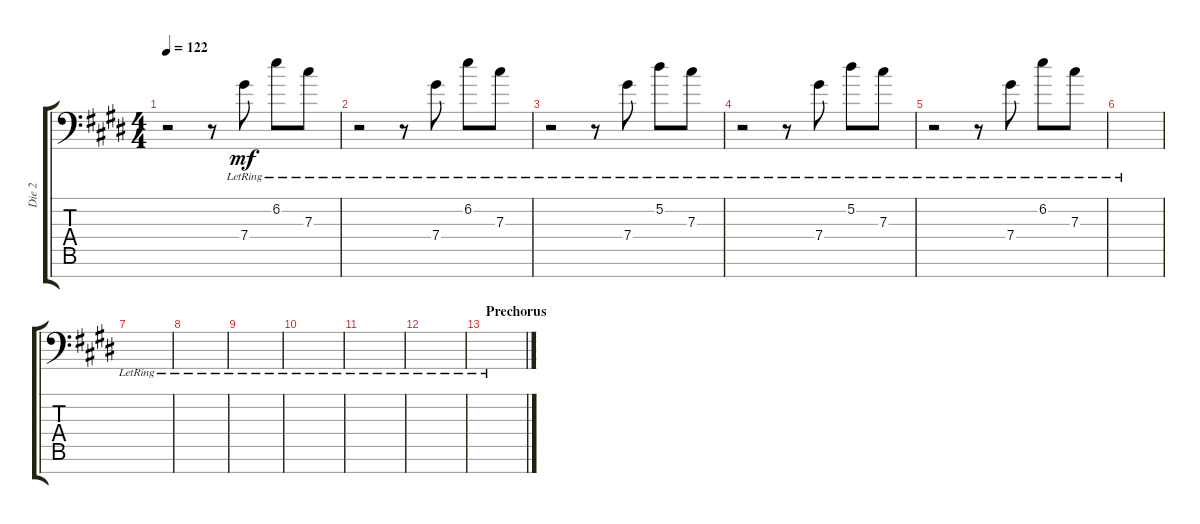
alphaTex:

\track ("Die 2" "Die 2") {instrument electricguitarclean}
\staff {score tabs}
\tuning (Eb4 Bb3 Gb3 Db3 Ab2 Eb2 Ab1) {hide}
\ts (4 4)
\tempo 122
\clef f4
\ks c#minor
r.2{dy mf} r.8 7.4{lr}.8 6.2{lr}.8 7.3{lr}.8 |
r.2 r.8 7.4{lr}.8 6.2{lr}.8 7.3{lr}.8 |
r.2 r.8 7.4{lr}.8 5.2{lr}.8 7.3{lr}.8 |
r.2 r.8 7.4{lr}.8 5.2{lr}.8 7.3{lr}.8 |
r.2 r.8 7.4{lr}.8 6.2{lr}.8 7.3{lr}.8 |
|
|
|
|
|
|
|
\section ("" "Prechorus")
